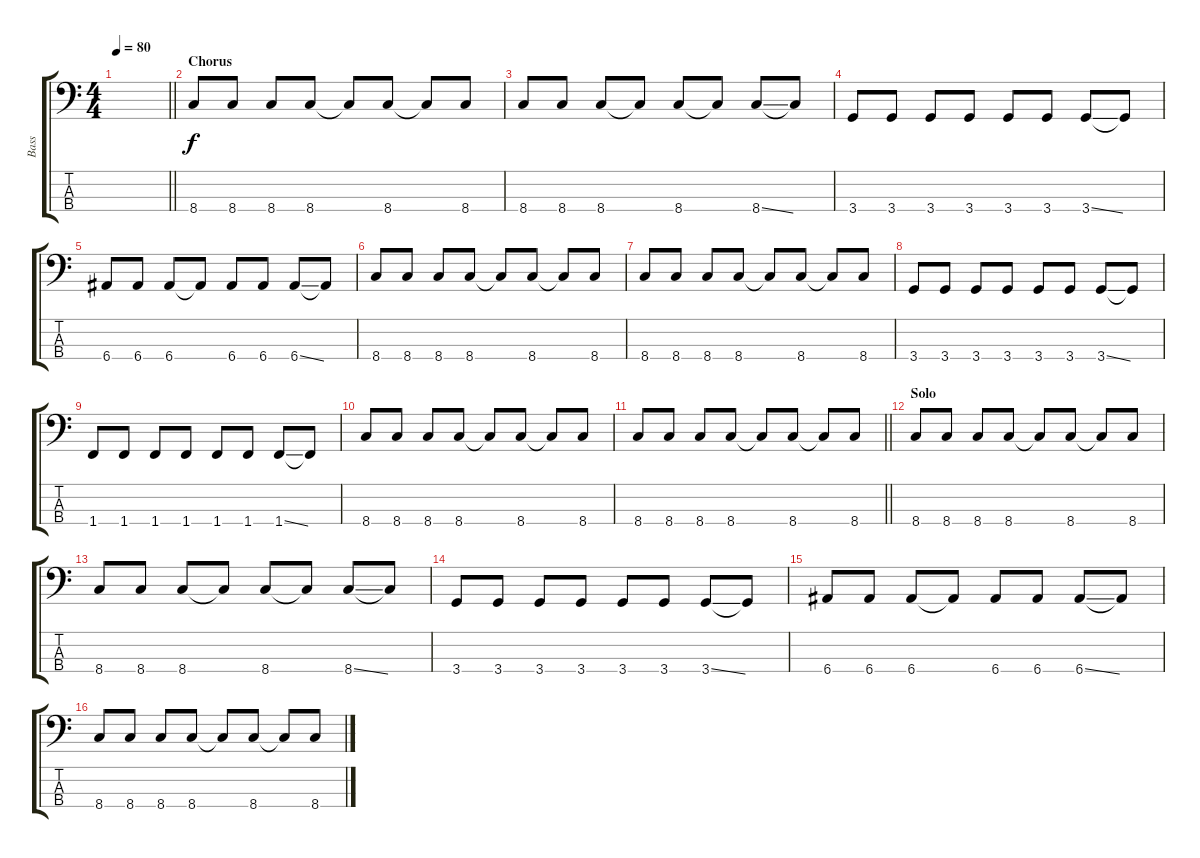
\track ("Bass" "Bass") {instrument electricbassfinger}
\staff {score tabs}
\tuning (G2 D2 A1 E1) {hide}
\ts (4 4)
\tempo 80
\clef f4
\barLineRight lightlight
\ks c
|
\section ("" "Chorus")
8.4.8 8.4.8 8.4.8 8.4.8 8.4{t}.8 8.4.8 8.4{t}.8 8.4.8 |
8.4.8 8.4.8 8.4.8 8.4{t}.8 8.4.8 8.4{t}.8 8.4{ss}.8 8.4{t}.8 |
3.4.8 3.4.8 3.4.8 3.4.8 3.4.8 3.4.8 3.4{ss}.8 3.4{t}.8 |
6.4.8 6.4.8 6.4.8 6.4{t}.8 6.4.8 6.4.8 6.4{ss}.8 6.4{t}.8 |
8.4.8 8.4.8 8.4.8 8.4.8 8.4{t}.8 8.4.8 8.4{t}.8 8.4.8 |
8.4.8 8.4.8 8.4.8 8.4.8 8.4{t}.8 8.4.8 8.4{t}.8 8.4.8 |
3.4.8 3.4.8 3.4.8 3.4.8 3.4.8 3.4.8 3.4{ss}.8 3.4{t}.8 |
1.4.8 1.4.8 1.4.8 1.4.8 1.4.8 1.4.8 1.4{ss}.8 1.4{t}.8 |
8.4.8 8.4.8 8.4.8 8.4.8 8.4{t}.8 8.4.8 8.4{t}.8 8.4.8 |
\barLineRight lightlight
8.4.8 8.4.8 8.4.8 8.4.8 8.4{t}.8 8.4.8 8.4{t}.8 8.4.8 |
\section ("" "Solo")
8.4.8 8.4.8 8.4.8 8.4.8 8.4{t}.8 8.4.8 8.4{t}.8 8.4.8 |
8.4.8 8.4.8 8.4.8 8.4{t}.8 8.4.8 8.4{t}.8 8.4{ss}.8 8.4{t}.8 |
3.4.8 3.4.8 3.4.8 3.4.8 3.4.8 3.4.8 3.4{ss}.8 3.4{t}.8 |
6.4.8 6.4.8 6.4.8 6.4{t}.8 6.4.8 6.4.8 6.4{ss}.8 6.4{t}.8 |
8.4.8 8.4.8 8.4.8 8.4.8 8.4{t}.8 8.4.8 8.4{t}.8 8.4.8
